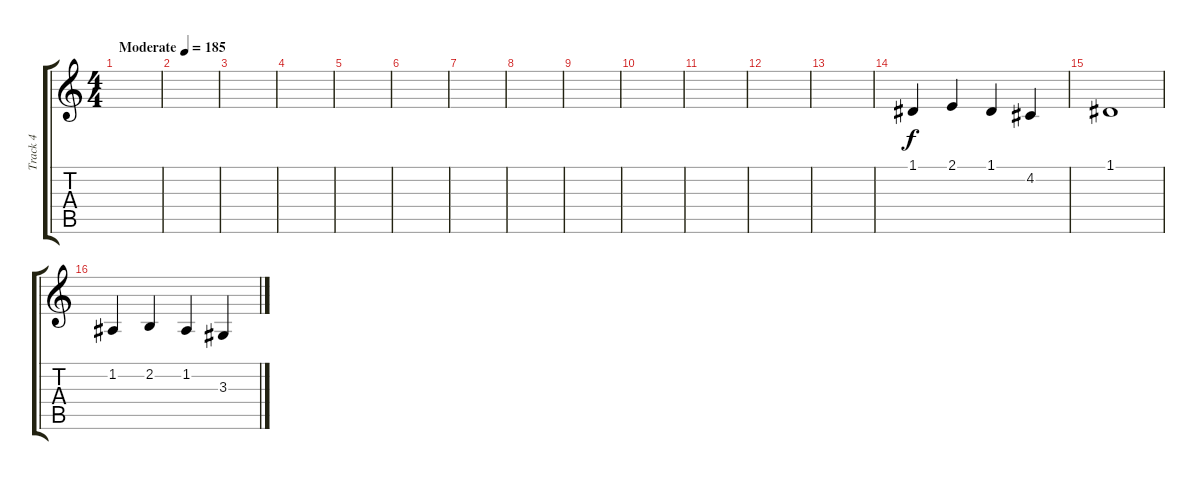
\track ("Track 4" "Track 4") {instrument choiraahs}
\staff {score tabs}
\tuning (D4 A3 F3 C3 G2 C2) {hide}
\ts (4 4)
\tempo (185 "Moderate")
\clef g2
\ks c
|
|
|
|
|
|
|
|
|
|
|
|
|
1.1.4 2.1.4 1.1.4 4.2.4 |
1.1.1 |
1.2.4 2.2.4 1.2.4 3.3.4
